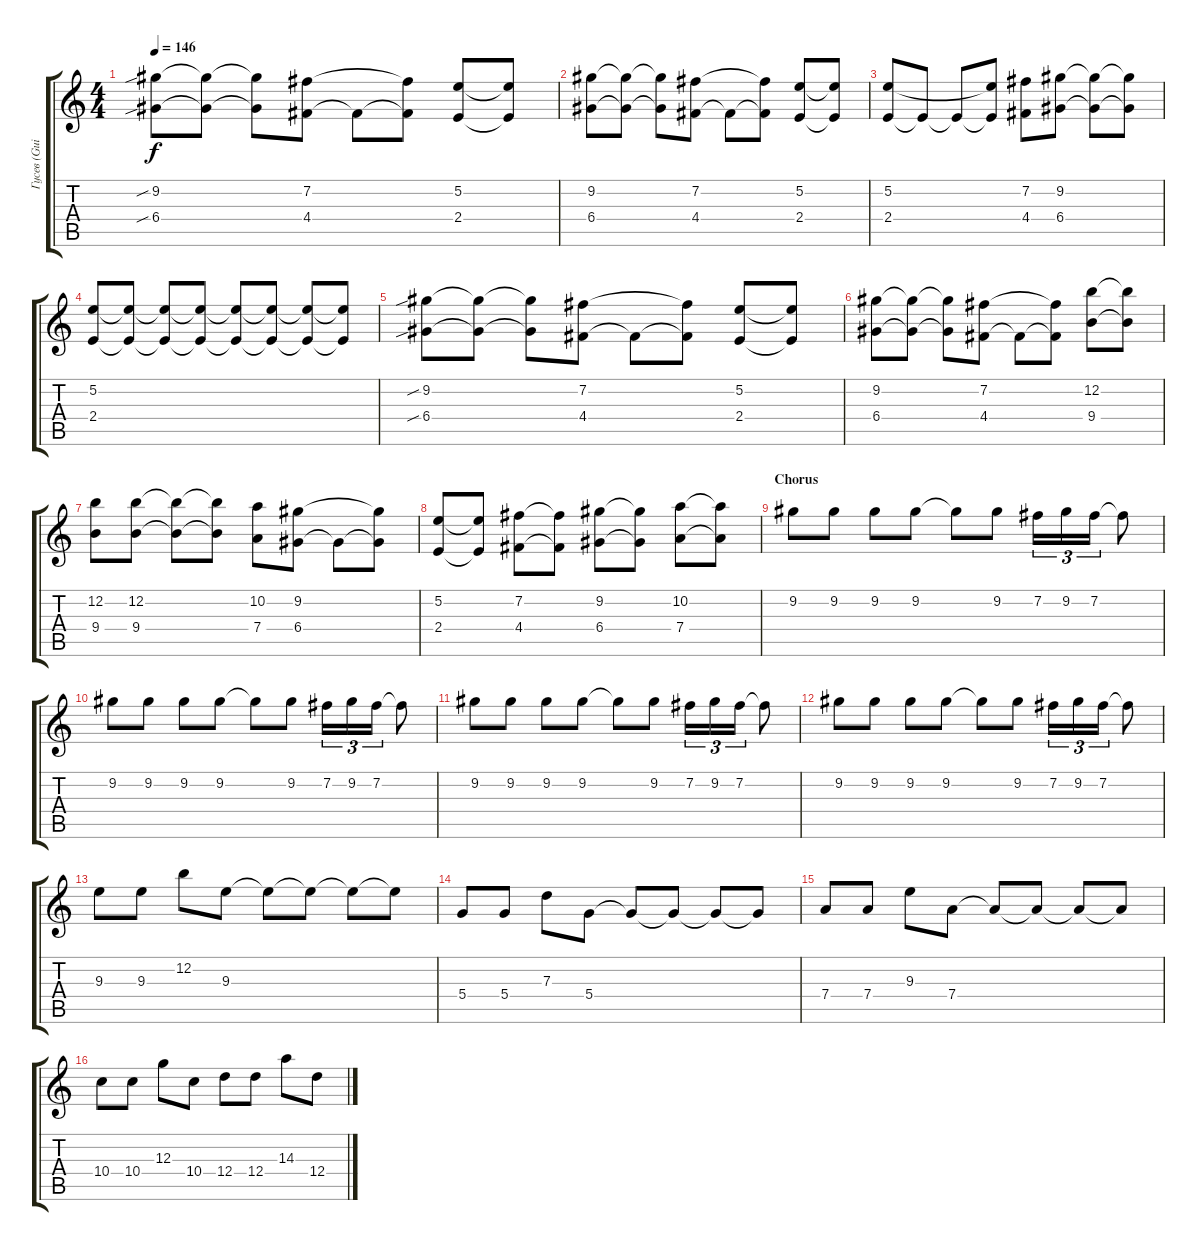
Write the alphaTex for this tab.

\track ("Гусев (Guitar 2)" "Гусев (Gui") {instrument distortionguitar}
\staff {score tabs}
\tuning (E4 B3 G3 D3 A2 E2) {hide}
\ts (4 4)
\tempo 146
\clef g2
\ks c
(9.2{sib} 6.4{sib}).8{dy f} (9.2{t} 6.4{t}).8 (9.2{t} 6.4{t}).8 (7.2 4.4).8 4.4{t}.8 (7.2{t} 4.4{t}).8 (5.2 2.4).8 (5.2{t} 2.4{t}).8 |
(9.2 6.4).8 (9.2{t} 6.4{t}).8 (9.2{t} 6.4{t}).8 (7.2 4.4).8 4.4{t}.8 (7.2{t} 4.4{t}).8 (5.2 2.4).8 (5.2{t} 2.4{t}).8 |
(5.2 2.4).8 2.4{t}.8 2.4{t}.8 (5.2{t} 2.4{t}).8 (7.2 4.4).8 (9.2 6.4).8 (9.2{t} 6.4{t}).8 (9.2{t} 6.4{t}).8 |
(5.2 2.4).8 (5.2{t} 2.4{t}).8 (5.2{t} 2.4{t}).8 (5.2{t} 2.4{t}).8 (5.2{t} 2.4{t}).8 (5.2{t} 2.4{t}).8 (5.2{t} 2.4{t}).8 (5.2{t} 2.4{t}).8 |
(9.2{sib} 6.4{sib}).8 (9.2{t} 6.4{t}).8 (9.2{t} 6.4{t}).8 (7.2 4.4).8 4.4{t}.8 (7.2{t} 4.4{t}).8 (5.2 2.4).8 (5.2{t} 2.4{t}).8 |
(9.2 6.4).8 (9.2{t} 6.4{t}).8 (9.2{t} 6.4{t}).8 (7.2 4.4).8 4.4{t}.8 (7.2{t} 4.4{t}).8 (12.2 9.4).8 (12.2{t} 9.4{t}).8 |
(12.2 9.4).8 (12.2 9.4).8 (12.2{t} 9.4{t}).8 (12.2{t} 9.4{t}).8 (10.2 7.4).8 (9.2 6.4).8 6.4{t}.8 (9.2{t} 6.4{t}).8 |
(5.2 2.4).8 (5.2{t} 2.4{t}).8 (7.2 4.4).8 (7.2{t} 4.4{t}).8 (9.2 6.4).8 (9.2{t} 6.4{t}).8 (10.2 7.4).8 (10.2{t} 7.4{t}).8 |
\section ("" "Chorus")
9.2.8 9.2.8 9.2.8 9.2.8 9.2{t}.8 9.2.8 7.2.16{tu (3 2)} 9.2.16{tu (3 2)} 7.2.16{tu (3 2)} 7.2{t}.8 |
9.2.8 9.2.8 9.2.8 9.2.8 9.2{t}.8 9.2.8 7.2.16{tu (3 2)} 9.2.16{tu (3 2)} 7.2.16{tu (3 2)} 7.2{t}.8 |
9.2.8 9.2.8 9.2.8 9.2.8 9.2{t}.8 9.2.8 7.2.16{tu (3 2)} 9.2.16{tu (3 2)} 7.2.16{tu (3 2)} 7.2{t}.8 |
9.2.8 9.2.8 9.2.8 9.2.8 9.2{t}.8 9.2.8 7.2.16{tu (3 2)} 9.2.16{tu (3 2)} 7.2.16{tu (3 2)} 7.2{t}.8 |
9.3.8 9.3.8 12.2.8 9.3.8 9.3{t}.8 9.3{t}.8 9.3{t}.8 9.3{t}.8 |
5.4.8 5.4.8 7.3.8 5.4.8 5.4{t}.8 5.4{t}.8 5.4{t}.8 5.4{t}.8 |
7.4.8 7.4.8 9.3.8 7.4.8 7.4{t}.8 7.4{t}.8 7.4{t}.8 7.4{t}.8 |
10.4.8 10.4.8 12.3.8 10.4.8 12.4.8 12.4.8 14.3.8 12.4.8
